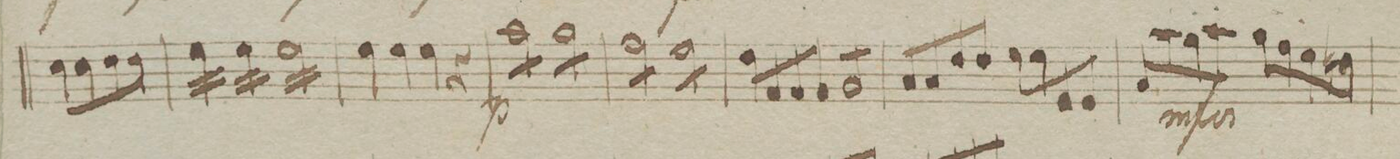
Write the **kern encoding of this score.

**kern	**dynam
*I"Viola	*
*clefC3	*
*k[b-e-]	*
*met(c)	*
*M4/4	*
*Xtremolo	*
8d\L	.
8d\	.
8e-\	.
8e-\J	.
=19	=19
*tremolo	*
16f\LL	.
16f\	.
16f\	.
16f\JJ	.
16f\LL	.
16f\	.
16f\	.
16f\JJ	.
16f\LL	.
16f\	.
16f\	.
16f\	.
16f\	.
16f\	.
16f\	.
16f\JJ	.
=20	=20
*Xtremolo	*
4f\	.
4f\	.
4f\	.
4r	.
=21	=21
*tremolo	*
8b-\L	p
8b-\	.
8b-\	.
8b-\J	.
8a\L	.
8a\	.
8a\	.
8a\J	.
=22	=22
8g\L	.
8g\	.
8g\	.
8g\J	.
8f\L	.
8f\	.
8f\	.
8f\J	.
*Xtremolo	*
=23	=23
8e-\L	.
8G/	.
8G/	.
8G/J	.
*tremolo	*
8A/L	.
8A/	.
8A/	.
8A/J	.
*Xtremolo	*
=24	=24
8B-/L	.
8B-/	.
8e-/	.
8e-/J	.
8f\L	.
8f\	.
8F/	.
8F/J	.
=25	=25
8B-/L	.
8b-\	mf
8a\	.
8b-\J	.
8a\L	.
8g\	.
8f\	.
8en\J	.
=26	=26
*-	*-
